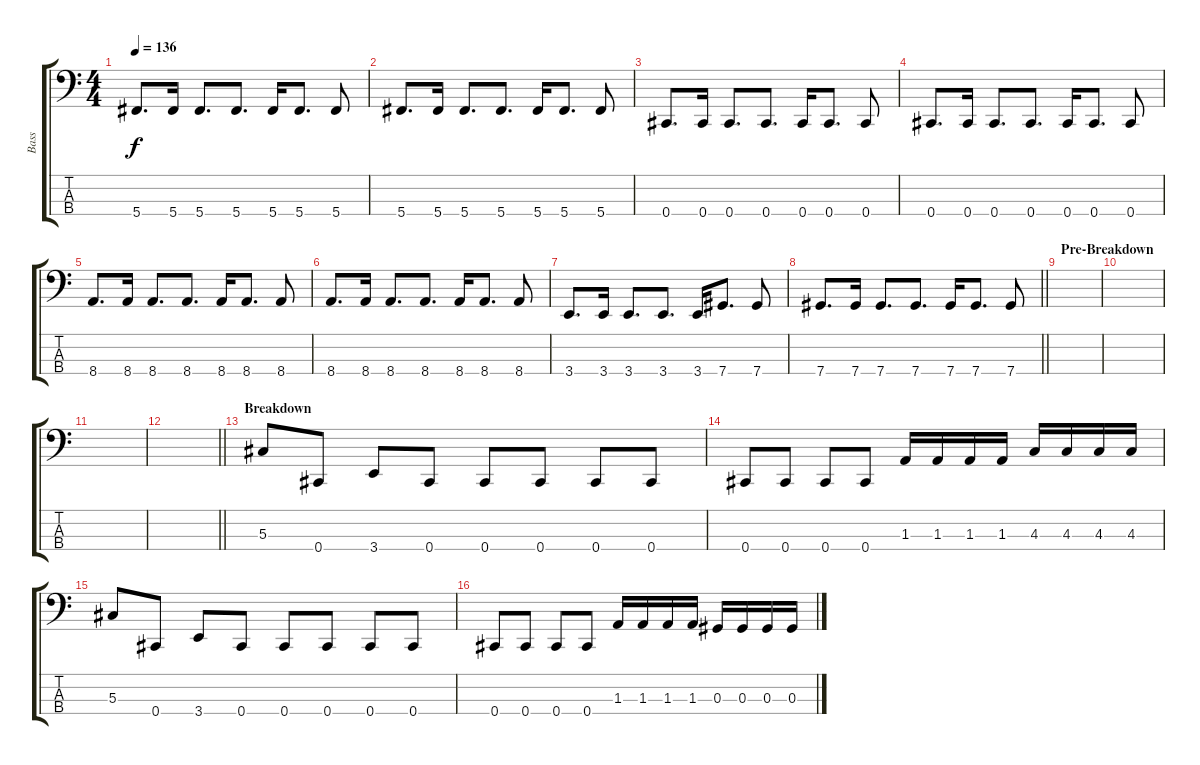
\track ("Bass" "Bass") {instrument electricbasspick}
\staff {score tabs}
\tuning (Gb2 Db2 Ab1 Db1) {hide}
\ts (4 4)
\tempo 136
\clef f4
\ks c
5.4.8{d dy f} 5.4.16 5.4.8{d} 5.4.8{d} 5.4.16 5.4.8{d} 5.4.8 |
5.4.8{d} 5.4.16 5.4.8{d} 5.4.8{d} 5.4.16 5.4.8{d} 5.4.8 |
0.4.8{d} 0.4.16 0.4.8{d} 0.4.8{d} 0.4.16 0.4.8{d} 0.4.8 |
0.4.8{d} 0.4.16 0.4.8{d} 0.4.8{d} 0.4.16 0.4.8{d} 0.4.8 |
8.4.8{d} 8.4.16 8.4.8{d} 8.4.8{d} 8.4.16 8.4.8{d} 8.4.8 |
8.4.8{d} 8.4.16 8.4.8{d} 8.4.8{d} 8.4.16 8.4.8{d} 8.4.8 |
3.4.8{d} 3.4.16 3.4.8{d} 3.4.8{d} 3.4.16 7.4.8{d} 7.4.8 |
\barLineRight lightlight
7.4.8{d} 7.4.16 7.4.8{d} 7.4.8{d} 7.4.16 7.4.8{d} 7.4.8 |
\section ("" "Pre-Breakdown")
|
|
|
\barLineRight lightlight
|
\section ("" "Breakdown")
5.3.8 0.4.8 3.4.8 0.4.8 0.4.8 0.4.8 0.4.8 0.4.8 |
0.4.8 0.4.8 0.4.8 0.4.8 1.3.16 1.3.16 1.3.16 1.3.16 4.3.16 4.3.16 4.3.16 4.3.16 |
5.3.8 0.4.8 3.4.8 0.4.8 0.4.8 0.4.8 0.4.8 0.4.8 |
0.4.8 0.4.8 0.4.8 0.4.8 1.3.16 1.3.16 1.3.16 1.3.16 0.3.16 0.3.16 0.3.16 0.3.16
